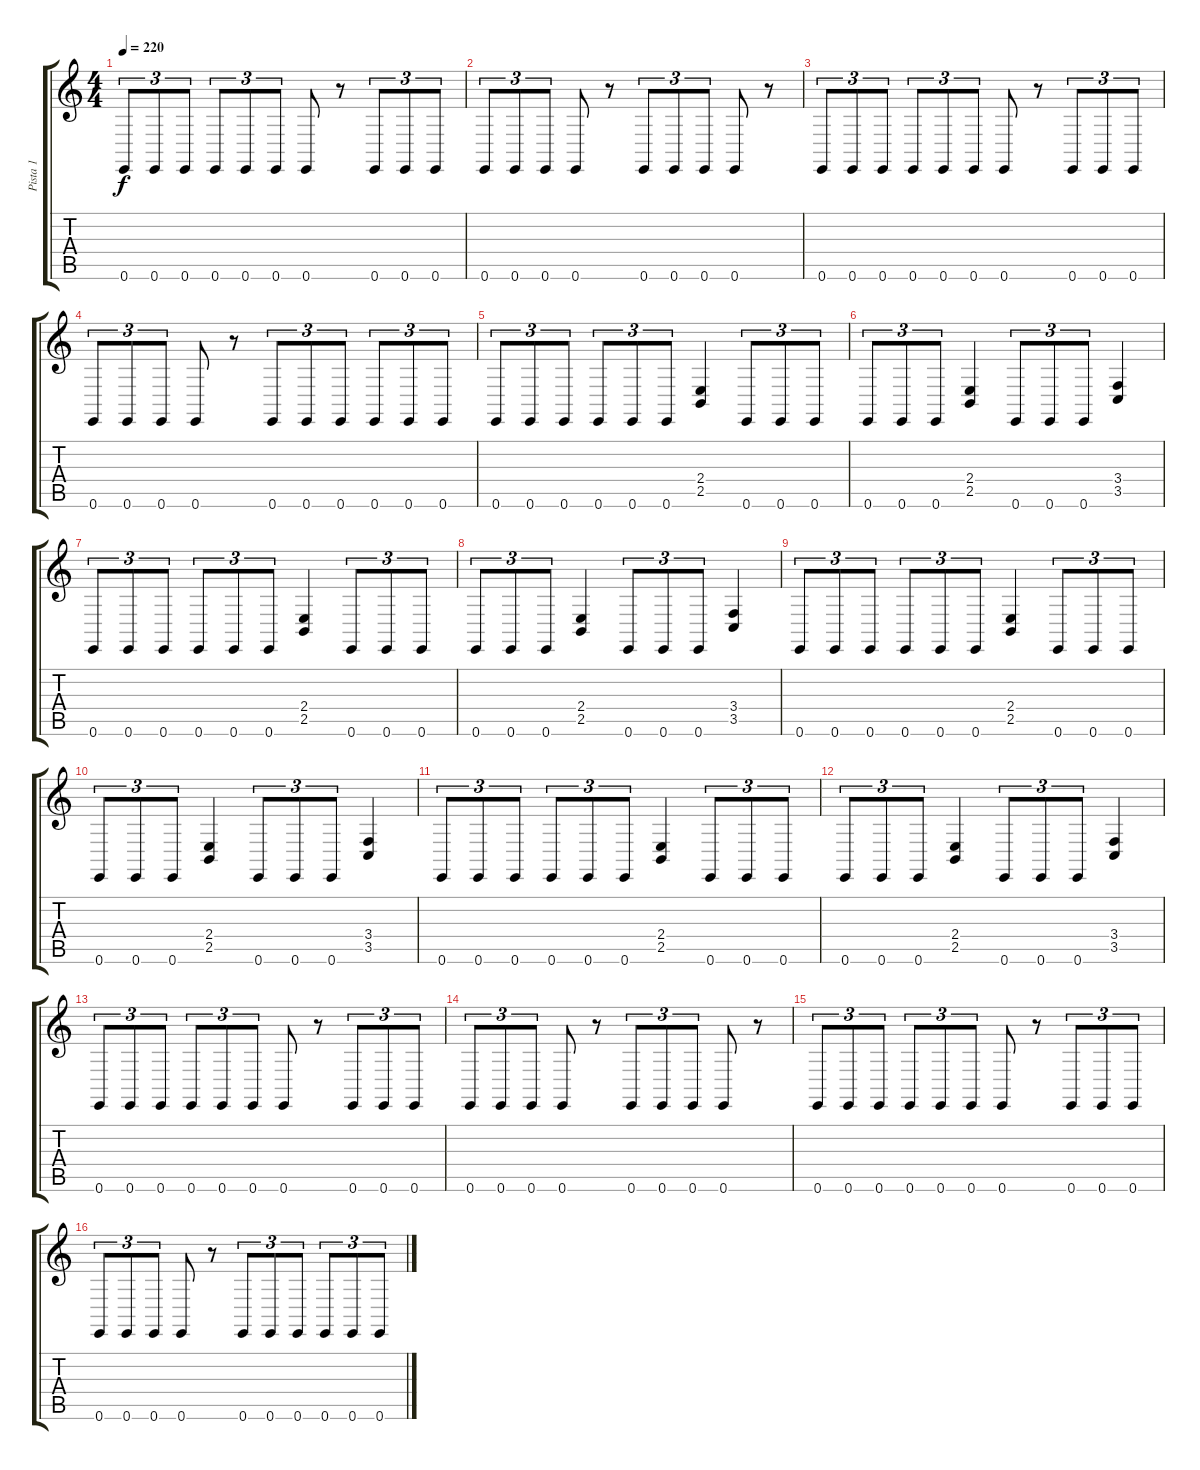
\track ("Pista 1" "Pista 1") {instrument cello}
\staff {score tabs}
\tuning (E4 B3 G3 D3 A2 E2) {hide}
\ts (4 4)
\tempo 220
\clef g2
\ks c
0.6.8{tu (3 2) dy f} 0.6.8{tu (3 2)} 0.6.8{tu (3 2)} 0.6.8{tu (3 2)} 0.6.8{tu (3 2)} 0.6.8{tu (3 2)} 0.6.8 r.8 0.6.8{tu (3 2)} 0.6.8{tu (3 2)} 0.6.8{tu (3 2)} |
0.6.8{tu (3 2)} 0.6.8{tu (3 2)} 0.6.8{tu (3 2)} 0.6.8 r.8 0.6.8{tu (3 2)} 0.6.8{tu (3 2)} 0.6.8{tu (3 2)} 0.6.8 r.8 |
0.6.8{tu (3 2)} 0.6.8{tu (3 2)} 0.6.8{tu (3 2)} 0.6.8{tu (3 2)} 0.6.8{tu (3 2)} 0.6.8{tu (3 2)} 0.6.8 r.8 0.6.8{tu (3 2)} 0.6.8{tu (3 2)} 0.6.8{tu (3 2)} |
0.6.8{tu (3 2)} 0.6.8{tu (3 2)} 0.6.8{tu (3 2)} 0.6.8 r.8 0.6.8{tu (3 2)} 0.6.8{tu (3 2)} 0.6.8{tu (3 2)} 0.6.8{tu (3 2)} 0.6.8{tu (3 2)} 0.6.8{tu (3 2)} |
0.6.8{tu (3 2)} 0.6.8{tu (3 2)} 0.6.8{tu (3 2)} 0.6.8{tu (3 2)} 0.6.8{tu (3 2)} 0.6.8{tu (3 2)} (2.4 2.5).4 0.6.8{tu (3 2)} 0.6.8{tu (3 2)} 0.6.8{tu (3 2)} |
0.6.8{tu (3 2)} 0.6.8{tu (3 2)} 0.6.8{tu (3 2)} (2.4 2.5).4 0.6.8{tu (3 2)} 0.6.8{tu (3 2)} 0.6.8{tu (3 2)} (3.4 3.5).4 |
0.6.8{tu (3 2)} 0.6.8{tu (3 2)} 0.6.8{tu (3 2)} 0.6.8{tu (3 2)} 0.6.8{tu (3 2)} 0.6.8{tu (3 2)} (2.4 2.5).4 0.6.8{tu (3 2)} 0.6.8{tu (3 2)} 0.6.8{tu (3 2)} |
0.6.8{tu (3 2)} 0.6.8{tu (3 2)} 0.6.8{tu (3 2)} (2.4 2.5).4 0.6.8{tu (3 2)} 0.6.8{tu (3 2)} 0.6.8{tu (3 2)} (3.4 3.5).4 |
0.6.8{tu (3 2)} 0.6.8{tu (3 2)} 0.6.8{tu (3 2)} 0.6.8{tu (3 2)} 0.6.8{tu (3 2)} 0.6.8{tu (3 2)} (2.4 2.5).4 0.6.8{tu (3 2)} 0.6.8{tu (3 2)} 0.6.8{tu (3 2)} |
0.6.8{tu (3 2)} 0.6.8{tu (3 2)} 0.6.8{tu (3 2)} (2.4 2.5).4 0.6.8{tu (3 2)} 0.6.8{tu (3 2)} 0.6.8{tu (3 2)} (3.4 3.5).4 |
0.6.8{tu (3 2)} 0.6.8{tu (3 2)} 0.6.8{tu (3 2)} 0.6.8{tu (3 2)} 0.6.8{tu (3 2)} 0.6.8{tu (3 2)} (2.4 2.5).4 0.6.8{tu (3 2)} 0.6.8{tu (3 2)} 0.6.8{tu (3 2)} |
0.6.8{tu (3 2)} 0.6.8{tu (3 2)} 0.6.8{tu (3 2)} (2.4 2.5).4 0.6.8{tu (3 2)} 0.6.8{tu (3 2)} 0.6.8{tu (3 2)} (3.4 3.5).4 |
0.6.8{tu (3 2)} 0.6.8{tu (3 2)} 0.6.8{tu (3 2)} 0.6.8{tu (3 2)} 0.6.8{tu (3 2)} 0.6.8{tu (3 2)} 0.6.8 r.8 0.6.8{tu (3 2)} 0.6.8{tu (3 2)} 0.6.8{tu (3 2)} |
0.6.8{tu (3 2)} 0.6.8{tu (3 2)} 0.6.8{tu (3 2)} 0.6.8 r.8 0.6.8{tu (3 2)} 0.6.8{tu (3 2)} 0.6.8{tu (3 2)} 0.6.8 r.8 |
0.6.8{tu (3 2)} 0.6.8{tu (3 2)} 0.6.8{tu (3 2)} 0.6.8{tu (3 2)} 0.6.8{tu (3 2)} 0.6.8{tu (3 2)} 0.6.8 r.8 0.6.8{tu (3 2)} 0.6.8{tu (3 2)} 0.6.8{tu (3 2)} |
0.6.8{tu (3 2)} 0.6.8{tu (3 2)} 0.6.8{tu (3 2)} 0.6.8 r.8 0.6.8{tu (3 2)} 0.6.8{tu (3 2)} 0.6.8{tu (3 2)} 0.6.8{tu (3 2)} 0.6.8{tu (3 2)} 0.6.8{tu (3 2)}
